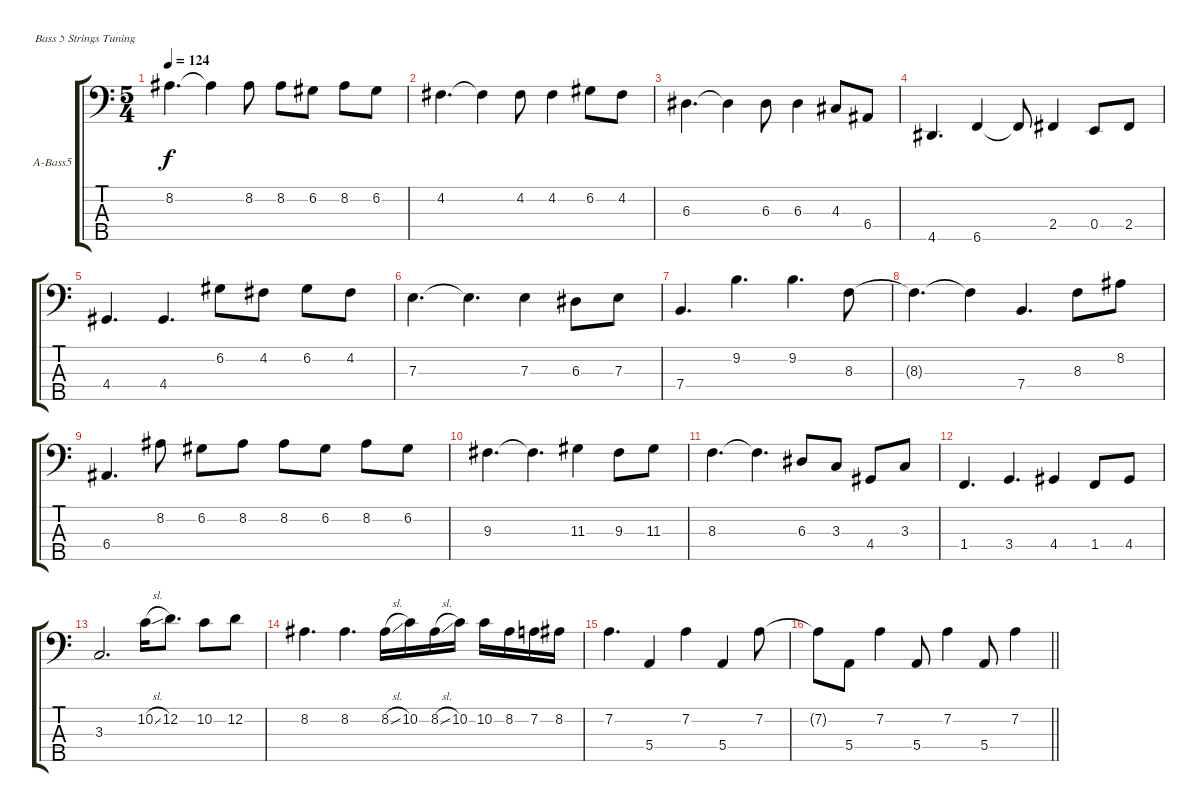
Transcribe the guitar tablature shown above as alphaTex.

\bracketExtendMode groupsimilarinstruments
\firstSystemTrackNameOrientation horizontal
\otherSystemsTrackNameOrientation horizontal
\track ("Bass" "A-Bass5") {instrument lead8bassandlead}
\staff {score tabs}
\tuning (G2 D2 A1 E1 B0)
\displaytranspose 12
\ts (5 4)
\tempo 124
\clef f4
\ks aminor
8.2.4{d dy f} 8.2{t}.4 8.2.8 8.2.8 6.2.8 8.2.8 6.2.8 |
4.2.4{d} 4.2{t}.4 4.2.8 4.2.4 6.2.8 4.2.8 |
6.3.4{d} 6.3{t}.4 6.3.8 6.3.4 4.3.8 6.4.8 |
4.5.4{d} 6.5.4 6.5{t}.8 2.4.4 0.4.8 2.4.8 |
4.4.4{d} 4.4.4{d} 6.2.8 4.2.8 6.2.8 4.2.8 |
7.3.4{d} 7.3{t}.4{d} 7.3.4 6.3.8 7.3.8 |
7.4.4{d} 9.2.4{d} 9.2.4{d} 8.3.8 |
8.3{t}.4{d} 8.3{t}.4 7.4.4{d} 8.3.8 8.2.8 |
6.4.4{d} 8.2.8 6.2.8 8.2.8 8.2.8 6.2.8 8.2.8 6.2.8 |
9.3.4{d} 9.3{t}.4{d} 11.3.4 9.3.8 11.3.8 |
8.3.4{d} 8.3{t}.4{d} 6.3.8 3.3.8 4.4.8 3.3.8 |
1.4.4{d} 3.4.4{d} 4.4.4 1.4.8 4.4.8 |
3.3.2{d} 10.2{sl}.16 12.2.8{d} 10.2.8 12.2.8 |
8.2.4{d} 8.2.4{d} 8.2{sl}.16 10.2.16 8.2{sl}.16 10.2.16 10.2.16 8.2.16 7.2.16 8.2.16 |
7.2.4{d} 5.4.4 7.2.4 5.4.4 7.2.8 |
\barLineRight lightlight
7.2{t}.8 5.4.8 7.2.4 5.4.8 7.2.4 5.4.8 7.2.4
